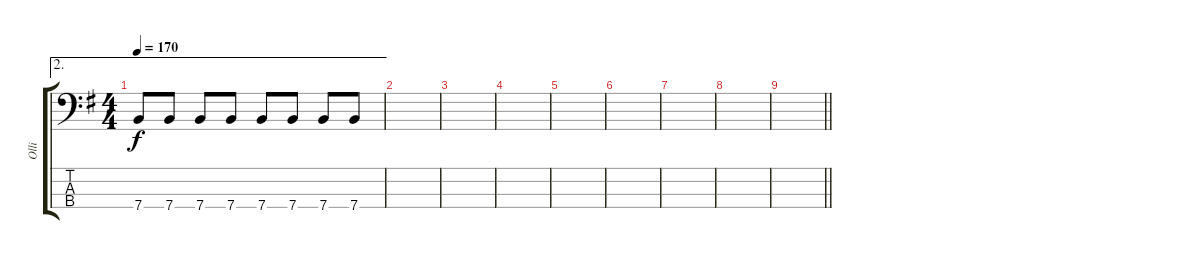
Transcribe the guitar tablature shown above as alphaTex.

\track ("Olli" "Olli") {instrument electricbassfinger}
\staff {score tabs}
\tuning (G2 D2 A1 E1) {hide}
\ae 2
\ts (4 4)
\tempo 170
\clef f4
\ks g
7.4.8{dy f} 7.4.8 7.4.8 7.4.8 7.4.8 7.4.8 7.4.8 7.4.8 |
|
|
|
|
|
|
|
\barLineRight lightlight
